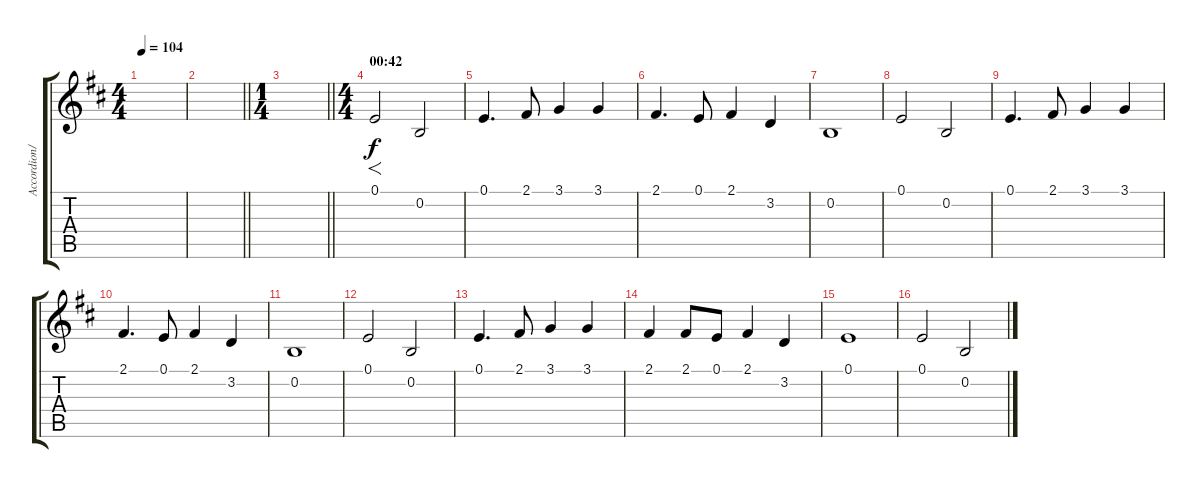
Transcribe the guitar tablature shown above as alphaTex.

\track ("Accordion/Bagpipe" "Accordion/") {instrument accordion}
\staff {score tabs}
\tuning (E4 B3 G3 D3 A2 E2) {hide}
\ts (4 4)
\tempo 104
\clef g2
\ks d
|
\barLineRight lightlight
|
\ts (1 4)
\barLineRight lightlight
|
\ts (4 4)
\section ("" "00:42")
0.1.2{f} 0.2.2 |
0.1.4{d} 2.1.8 3.1.4 3.1.4 |
2.1.4{d} 0.1.8 2.1.4 3.2.4 |
0.2.1 |
0.1.2 0.2.2 |
0.1.4{d} 2.1.8 3.1.4 3.1.4 |
2.1.4{d} 0.1.8 2.1.4 3.2.4 |
0.2.1 |
0.1.2 0.2.2 |
0.1.4{d} 2.1.8 3.1.4 3.1.4 |
2.1.4 2.1.8 0.1.8 2.1.4 3.2.4 |
0.1.1 |
0.1.2 0.2.2
